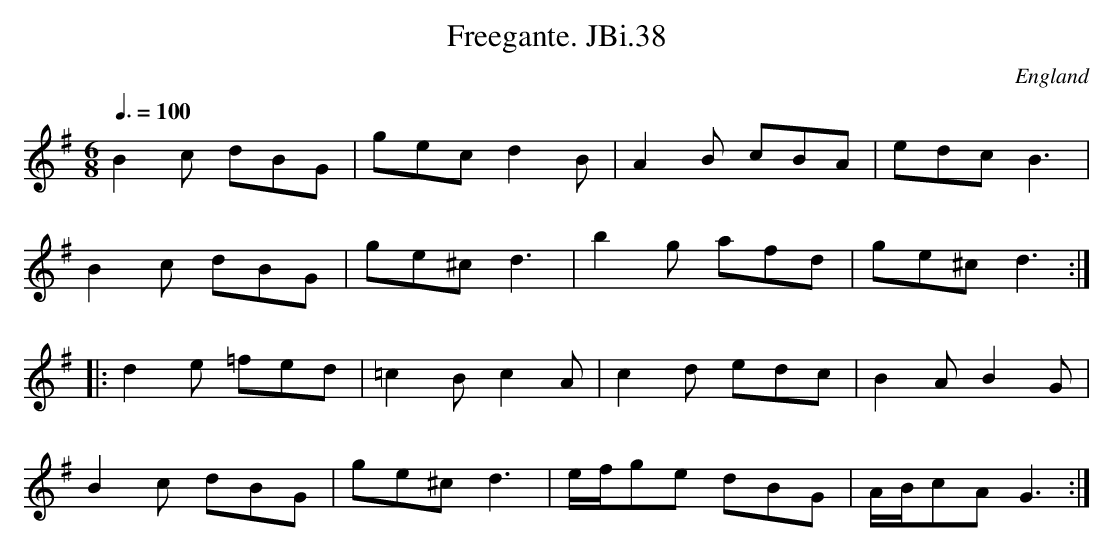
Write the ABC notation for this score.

X:1
T:Freegante. JBi.38
L:1/8
M:6/8
O:England
Q:3/8=100
K:G
B2c dBG|gecd2B|A2B cBA|edcB3|!
B2c dBG|ge^cd3|b2g afd|ge^cd3:|!
|:d2e =fed|=c2Bc2A|c2d edc|B2AB2G|!
B2c dBG|ge^cd3|e/f/ge dBG|A/B/cAG3:|
